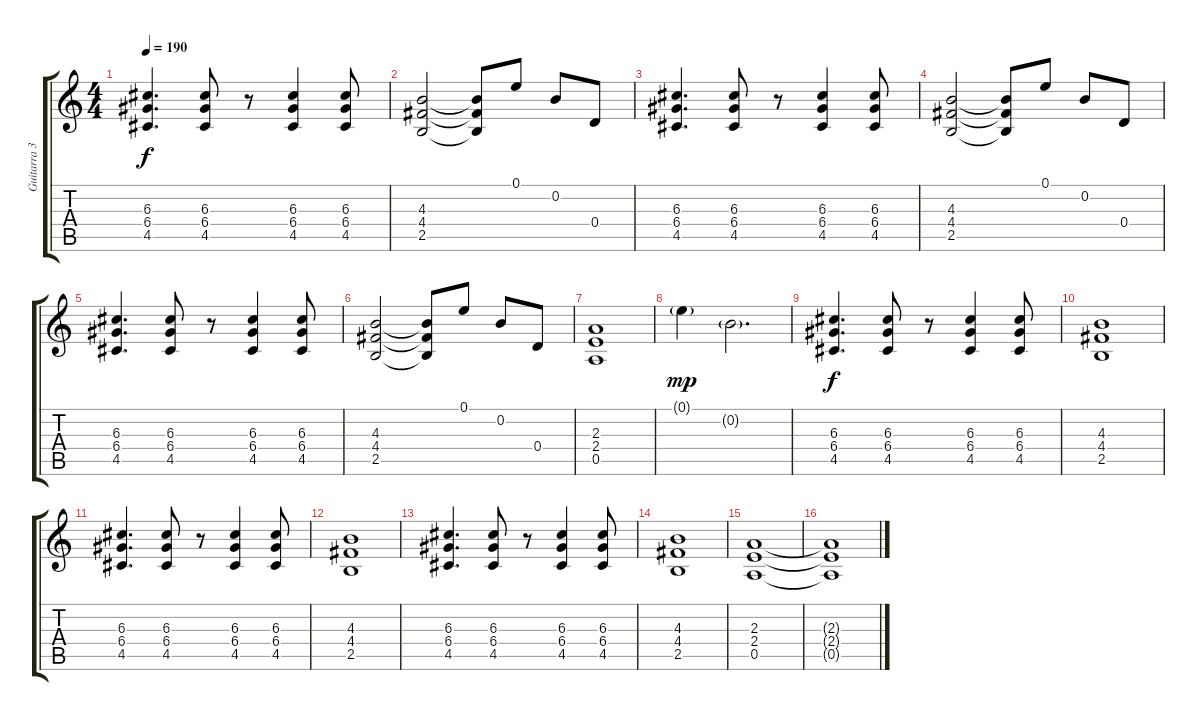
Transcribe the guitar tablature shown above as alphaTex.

\track ("Guitarra 3" "Guitarra 3") {instrument overdrivenguitar}
\staff {score tabs}
\tuning (E4 B3 G3 D3 A2 E2) {hide}
\ts (4 4)
\tempo 190
\clef g2
\ks c
(6.3 6.4 4.5).4{d dy f} (6.3 6.4 4.5).8 r.8 (6.3 6.4 4.5).4 (6.3 6.4 4.5).8 |
(4.3 4.4 2.5).2 (4.3{t} 4.4{t} 2.5{t}).8 0.1.8 0.2.8 0.4.8 |
(6.3 6.4 4.5).4{d} (6.3 6.4 4.5).8 r.8 (6.3 6.4 4.5).4 (6.3 6.4 4.5).8 |
(4.3 4.4 2.5).2 (4.3{t} 4.4{t} 2.5{t}).8 0.1.8 0.2.8 0.4.8 |
(6.3 6.4 4.5).4{d} (6.3 6.4 4.5).8 r.8 (6.3 6.4 4.5).4 (6.3 6.4 4.5).8 |
(4.3 4.4 2.5).2 (4.3{t} 4.4{t} 2.5{t}).8 0.1.8 0.2.8 0.4.8 |
(2.3 2.4 0.5).1 |
0.1{g}.4{dy mp} 0.2{g}.2{d} |
(6.3 6.4 4.5).4{d dy f} (6.3 6.4 4.5).8 r.8 (6.3 6.4 4.5).4 (6.3 6.4 4.5).8 |
(4.3 4.4 2.5).1 |
(6.3 6.4 4.5).4{d} (6.3 6.4 4.5).8 r.8 (6.3 6.4 4.5).4 (6.3 6.4 4.5).8 |
(4.3 4.4 2.5).1 |
(6.3 6.4 4.5).4{d} (6.3 6.4 4.5).8 r.8 (6.3 6.4 4.5).4 (6.3 6.4 4.5).8 |
(4.3 4.4 2.5).1 |
(2.3 2.4 0.5).1 |
(2.3{t} 2.4{t} 0.5{t}).1
